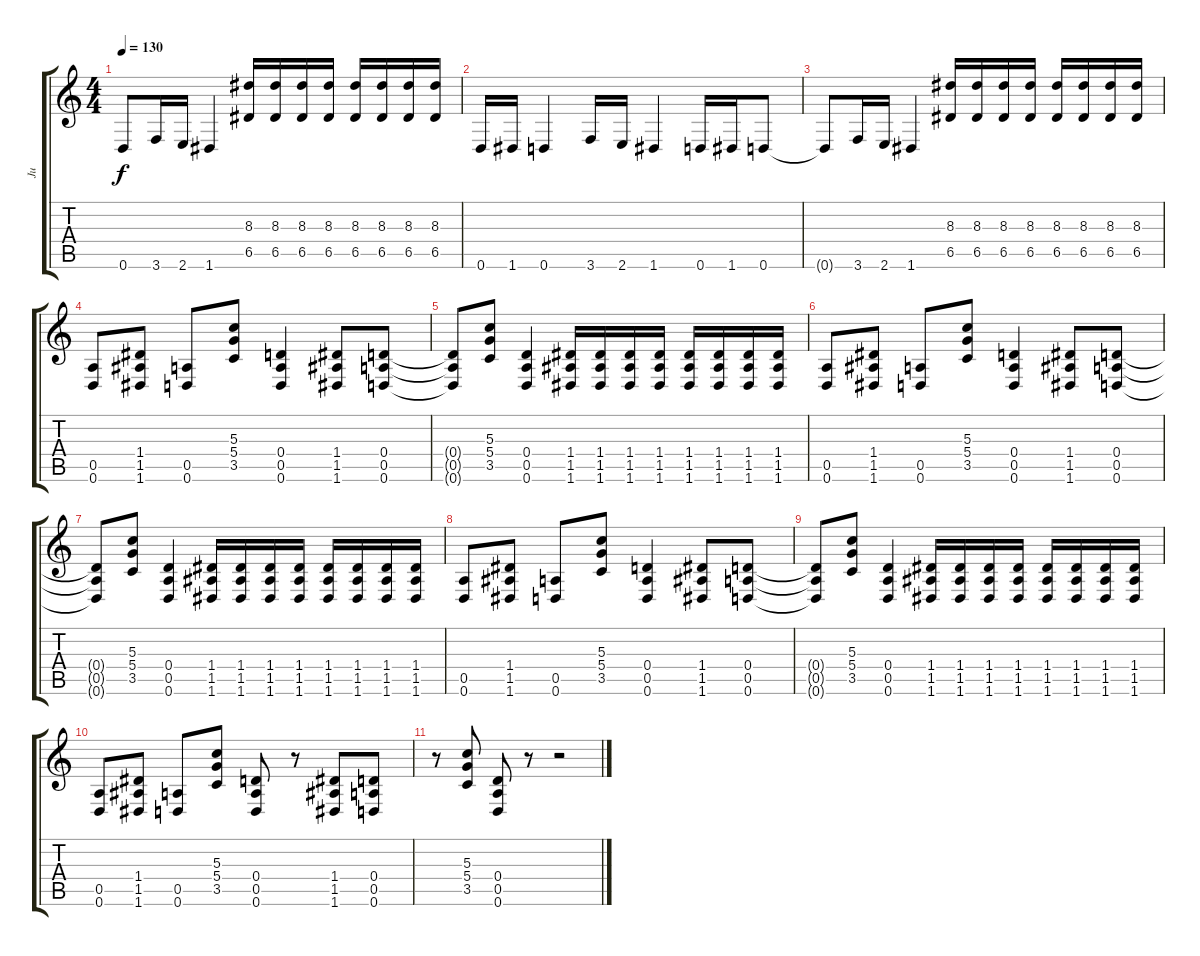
\track ("Ju" "Ju") {instrument distortionguitar}
\staff {score tabs}
\tuning (E4 B3 G3 D3 A2 D2) {hide}
\ts (4 4)
\tempo 130
\clef g2
\ks c
0.6{t}.8{dy f} 3.6.16 2.6.16 1.6.4 (8.3 6.5).16 (8.3 6.5).16 (8.3 6.5).16 (8.3 6.5).16 (8.3 6.5).16 (8.3 6.5).16 (8.3 6.5).16 (8.3 6.5).16 |
0.6.16 1.6.16 0.6.4 3.6.16 2.6.16 1.6.4 0.6.16 1.6.16 0.6.8 |
0.6{t}.8 3.6.16 2.6.16 1.6.4 (8.3 6.5).16 (8.3 6.5).16 (8.3 6.5).16 (8.3 6.5).16 (8.3 6.5).16 (8.3 6.5).16 (8.3 6.5).16 (8.3 6.5).16 |
(0.5 0.6).8 (1.4 1.5 1.6).8 (0.5 0.6).8 (5.3 5.4 3.5).8 (0.4 0.5 0.6).4 (1.4 1.5 1.6).8 (0.4 0.5 0.6).8 |
(0.4{t} 0.5{t} 0.6{t}).8 (5.3 5.4 3.5).8 (0.4 0.5 0.6).4 (1.4 1.5 1.6).16 (1.4 1.5 1.6).16 (1.4 1.5 1.6).16 (1.4 1.5 1.6).16 (1.4 1.5 1.6).16 (1.4 1.5 1.6).16 (1.4 1.5 1.6).16 (1.4 1.5 1.6).16 |
(0.5 0.6).8 (1.4 1.5 1.6).8 (0.5 0.6).8 (5.3 5.4 3.5).8 (0.4 0.5 0.6).4 (1.4 1.5 1.6).8 (0.4 0.5 0.6).8 |
(0.4{t} 0.5{t} 0.6{t}).8 (5.3 5.4 3.5).8 (0.4 0.5 0.6).4 (1.4 1.5 1.6).16 (1.4 1.5 1.6).16 (1.4 1.5 1.6).16 (1.4 1.5 1.6).16 (1.4 1.5 1.6).16 (1.4 1.5 1.6).16 (1.4 1.5 1.6).16 (1.4 1.5 1.6).16 |
(0.5 0.6).8 (1.4 1.5 1.6).8 (0.5 0.6).8 (5.3 5.4 3.5).8 (0.4 0.5 0.6).4 (1.4 1.5 1.6).8 (0.4 0.5 0.6).8 |
(0.4{t} 0.5{t} 0.6{t}).8 (5.3 5.4 3.5).8 (0.4 0.5 0.6).4 (1.4 1.5 1.6).16 (1.4 1.5 1.6).16 (1.4 1.5 1.6).16 (1.4 1.5 1.6).16 (1.4 1.5 1.6).16 (1.4 1.5 1.6).16 (1.4 1.5 1.6).16 (1.4 1.5 1.6).16 |
(0.5 0.6).8 (1.4 1.5 1.6).8 (0.5 0.6).8 (5.3 5.4 3.5).8 (0.4 0.5 0.6).8 r.8 (1.4 1.5 1.6).8 (0.4 0.5 0.6).8 |
r.8 (5.3 5.4 3.5).8 (0.4 0.5 0.6).8 r.8 r.2
